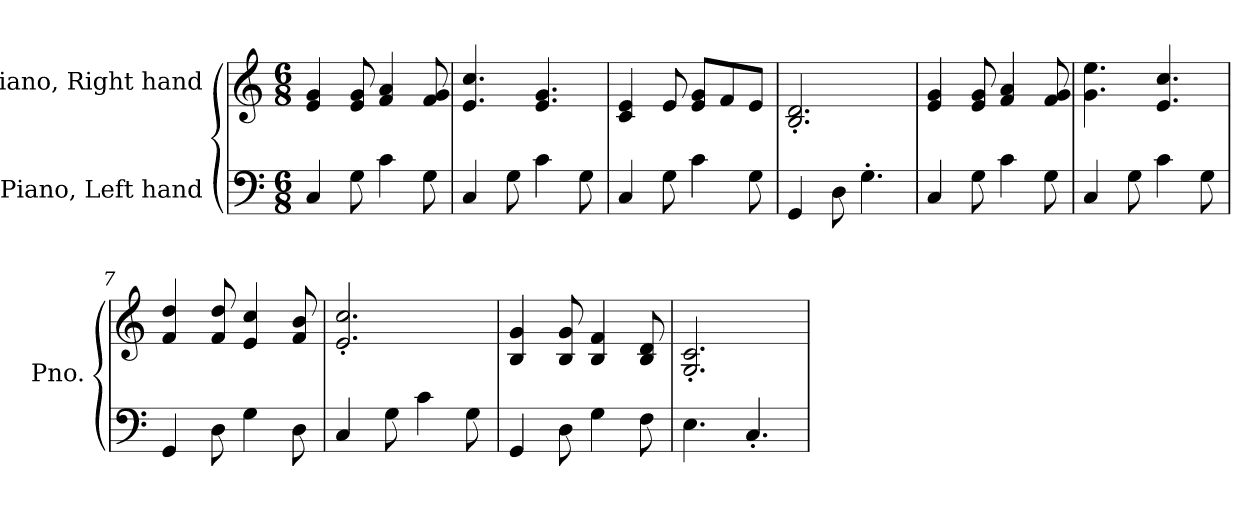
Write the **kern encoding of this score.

**kern	**kern
*part2	*part1
*staff2	*staff1
*I"Piano, Left hand	*I"Piano, Right hand
*I'Pno.	*I'Pno.
*clefF4	*clefG2
*k[]	*k[]
*M6/8	*M6/8
*MM120	*MM120
=1	=1
4C/	4e/ 4g/
8G\	8e/ 8g/
4c\	4f/ 4a/
8G\	8f/ 8g/
=2	=2
4C/	4.e/ 4.cc/
8G\	.
4c\	4.e/ 4.g/
8G\	.
=3	=3
4C/	4c/ 4e/
8G\	8e/
4c\	8e/ 8g/L
.	8f/
8G\	8e/J
=4	=4
4GG/	2.B/' 2.d/'
8D\	.
4.G'\	.
=5	=5
4C/	4e/ 4g/
8G\	8e/ 8g/
4c\	4f/ 4a/
8G\	8f/ 8g/
=6	=6
4C/	4.g\ 4.ee\
8G\	.
4c\	4.e/ 4.cc/
8G\	.
!!LO:LB:g=z
=7	=7
4GG/	4f/ 4dd/
8D\	8f/ 8dd/
4G\	4e/ 4cc/
8D\	8f/ 8b/
=8	=8
4C/	2.e/' 2.cc/'
8G\	.
4c\	.
8G\	.
=9	=9
4GG/	4B/ 4g/
8D\	8B/ 8g/
4G\	4B/ 4f/
8F\	8B/ 8d/
=10	=10
4.E\	2.G/' 2.c/'
4.C'/	.
=	=
*-	*-
